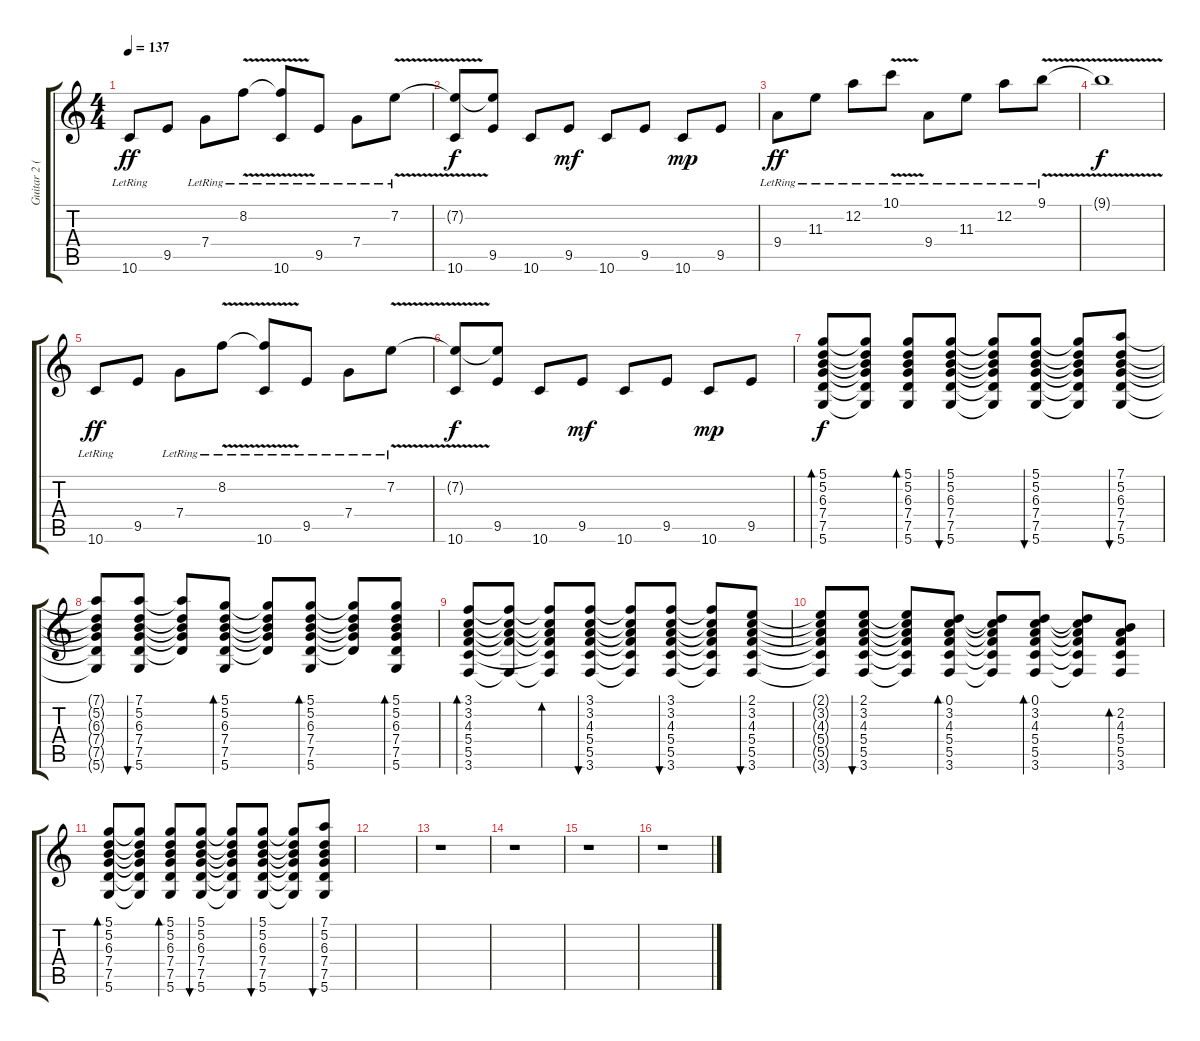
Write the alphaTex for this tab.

\track ("Guitar 2 (Clean)" "Guitar 2 (") {instrument electricguitarjazz}
\staff {score tabs}
\tuning (D4 A3 F3 C3 G2 D2) {hide}
\ts (4 4)
\tempo 137
\clef g2
\ks c
10.6{lr}.8{dy ff} 9.5.8 7.4{lr}.8 8.2{v lr}.8 (8.2{t} 10.6{lr}).8 9.5{lr}.8 7.4{lr}.8 7.2{v lr}.8 |
(7.2{t} 10.6).8{dy f} (7.2{t} 9.5).8 10.6.8 9.5.8{dy mf} 10.6.8 9.5.8 10.6.8{dy mp} 9.5.8 |
9.4{lr}.8{dy ff} 11.3{lr}.8 12.2{lr}.8 10.1{v lr}.8 9.4{lr}.8 11.3{lr}.8 12.2{lr}.8 9.1{v lr}.8 |
9.1{t}.1{dy f} |
10.6{lr}.8{dy ff} 9.5.8 7.4{lr}.8 8.2{v lr}.8 (8.2{t} 10.6{lr}).8 9.5{lr}.8 7.4{lr}.8 7.2{v lr}.8 |
(7.2{t} 10.6).8{dy f} (7.2{t} 9.5).8 10.6.8 9.5.8{dy mf} 10.6.8 9.5.8 10.6.8{dy mp} 9.5.8 |
(5.1 5.2 6.3 7.4 7.5 5.6).8{bd 480 dy f} (5.1{t} 5.2{t} 6.3{t} 7.4{t} 7.5{t} 5.6{t}).8 (5.1 5.2 6.3 7.4 7.5 5.6).8{bd 60} (5.1 5.2 6.3 7.4 7.5 5.6).8{bu 60} (5.1{t} 5.2{t} 6.3{t} 7.4{t} 7.5{t} 5.6{t}).8 (5.1 5.2 6.3 7.4 7.5 5.6).8{bu 60} (5.1{t} 5.2{t} 6.3{t} 7.4{t} 7.5{t} 5.6{t}).8 (7.1 5.2 6.3 7.4 7.5 5.6).8{bu 60} |
(7.1{t} 5.2{t} 6.3{t} 7.4{t} 7.5{t} 5.6{t}).8 (7.1 5.2 6.3 7.4 7.5 5.6).8{bu 60} (7.1{t} 5.2{t} 6.3{t} 7.4{t} 7.5{t}).8 (5.1 5.2 6.3 7.4 7.5 5.6).8{bd 60} (5.1{t} 5.2{t} 6.3{t} 7.4{t} 7.5{t}).8 (5.1 5.2 6.3 7.4 7.5 5.6).8{bd 60} (5.1{t} 5.2{t} 6.3{t} 7.4{t} 7.5{t}).8 (5.1 5.2 6.3 7.4 7.5 5.6).8{bd 60} |
(3.1 3.2 4.3 5.4 5.5 3.6).8{bd 60} (3.1{t} 3.2{t} 4.3{t} 5.4{t} 3.6{t}).8 (3.1{t} 3.2{t} 4.3{t} 5.4{t} 5.5{t} 3.6{t}).8{bd 60} (3.1 3.2 4.3 5.4 5.5 3.6).8{bu 60} (3.1{t} 3.2{t} 4.3{t} 5.4{t} 5.5{t} 3.6{t}).8 (3.1 3.2 4.3 5.4 5.5 3.6).8{bu 60} (3.1{t} 3.2{t} 4.3{t} 5.4{t} 5.5{t} 3.6{t}).8 (2.1 3.2 4.3 5.4 5.5 3.6).8{bu 60} |
(2.1{t} 3.2{t} 4.3{t} 5.4{t} 5.5{t} 3.6{t}).8 (2.1 3.2 4.3 5.4 5.5 3.6).8{bu 60} (2.1{t} 3.2{t} 4.3{t} 5.4{t} 5.5{t} 3.6{t}).8 (0.1 3.2 4.3 5.4 5.5 3.6).8{bd 60} (0.1{t} 3.2{t} 4.3{t} 5.4{t} 5.5{t} 3.6{t}).8 (0.1 3.2 4.3 5.4 5.5 3.6).8{bd 60} (0.1{t} 3.2{t} 4.3{t} 5.4{t} 5.5{t} 3.6{t}).8 (2.2 4.3 5.4 5.5 3.6).8{bd 60} |
(5.1 5.2 6.3 7.4 7.5 5.6).8{bd 60 instrument electricguitarjazz} (5.1{t} 5.2{t} 6.3{t} 7.4{t} 7.5{t} 5.6{t}).8 (5.1 5.2 6.3 7.4 7.5 5.6).8{bd 60} (5.1 5.2 6.3 7.4 7.5 5.6).8{bu 60} (5.1{t} 5.2{t} 6.3{t} 7.4{t} 7.5{t} 5.6{t}).8 (5.1 5.2 6.3 7.4 7.5 5.6).8{bu 60} (5.1{t} 5.2{t} 6.3{t} 7.4{t} 7.5{t} 5.6{t}).8 (7.1 5.2 6.3 7.4 7.5 5.6).8{bu 60} |
|
r.1 |
r.1 |
r.1 |
r.1
